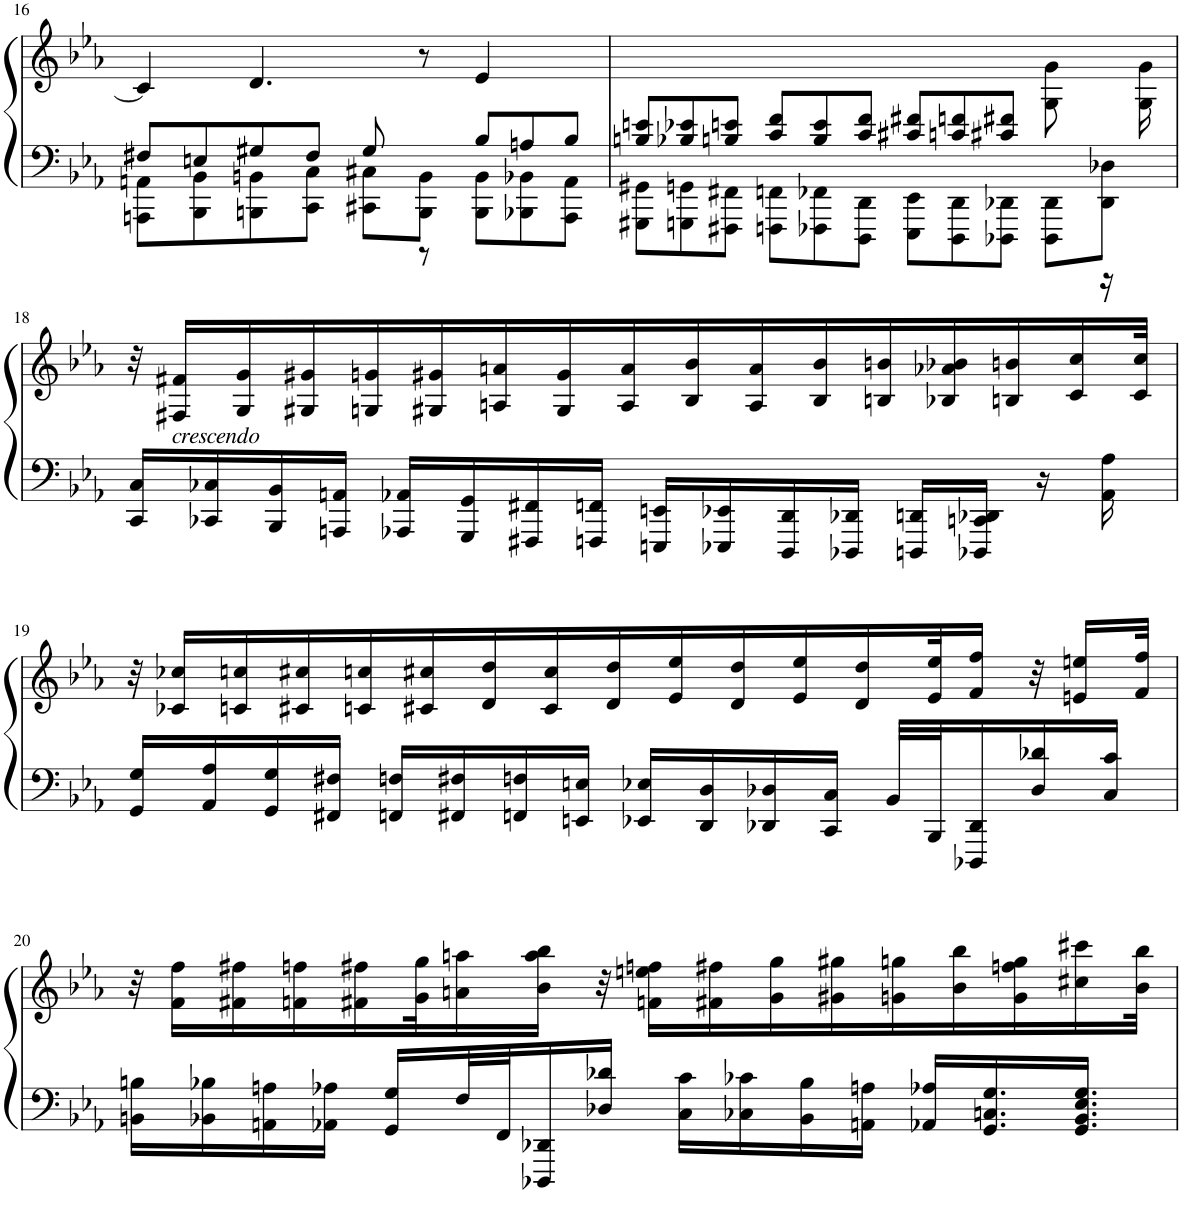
**kern	**kern
*part1	*part1
*staff2	*staff1
*I"Piano	*
*I'Pno.	*
!!LO:PB:g=z
*clefF4	*clefG2
*k[b-e-a-]	*k[b-e-a-]
*M4/4	*M4/4
=16	=16
*^	*
8AAAn\ 8AAn\L	8F#X/L	4c#/]
8BBB-\ 8BB-\	8En/	.
8BBBn\ 8BBn\	8G#X/	4.d/
8CC\ 8C\J	8F#/J	.
8CC#X\ 8C#X\L	8G#/	.
8BBB\ 8BB\J	8r	8r
*Xbrackettup	*	*
12BBB\ 12BB\L	12B-/L	4e-/
12BBB-X\ 12BB-X\	12An/	.
12AAA\ 12AA\J	12B-/J	.
=17	=17	=17
*	*	*^
12GGG#X\ 12GG#X\L	12Bn/ 12en/L	1ryy	2.ryy
12GGGn\ 12GGn\	12B-X/ 12e-X/	.	.
12FFF#X\ 12FF#X\J	12Bn/ 12en/J	.	.
12FFFn\ 12FFn\L	12c/ 12f/L	.	.
12FFF-X\ 12FF-X\	12B/ 12e/	.	.
12DDD\ 12DD\J	12c/ 12f/J	.	.
12EEE-\ 12EE-\L	12c#X/ 12f#X/L	.	.
12DDD\ 12DD\	12cn/ 12fn/	.	.
12DDD-X\ 12DD-X\J	12c#X/ 12f#X/J	.	.
8DDD-\ 8DD-\L	8ryy	.	8G\ 8g\
8DD-\ 8D-X\J	16r	.	16ryy
.	16ryy	.	16G\ 16g\
*v	*v	*	*
*	*v	*v
!!LO:LB:g=z
=18	=18
16CC/ 16C/LL	32r
!	!LO:TX:b:i:t=crescendo
.	16F#X/ 16f#X/LL
16CC-X/ 16C-X/	.
.	16G/ 16g/
16BBB-/ 16BB-/	.
.	16G#X/ 16g#X/
16AAAn/ 16AAn/JJ	.
.	16Gn/ 16gn/
16AAA-X/ 16AA-X/LL	.
.	16G#X/ 16g#X/
16GGG/ 16GG/	.
.	16An/ 16an/
16FFF#X/ 16FF#X/	.
.	16G#/ 16g#/
16FFFn/ 16FFn/JJ	.
.	16A/ 16a/
16EEEn/ 16EEn/LL	.
.	16B-/ 16b-/
16EEE-X/ 16EE-X/	.
.	16A/ 16a/
16DDD/ 16DD/	.
.	16B-/ 16b-/
16DDD-X/ 16DD-X/JJ	.
.	16Bn/ 16bn/
16DDDn/ 16DDn/LL	.
.	16B-X/ 16a-X/ 16b-X/
16DDD-X/ 16CCn/ 16DD-X/JJ	.
.	16Bn/ 16bn/
16r	.
.	16c/ 16cc/
16AA-\ 16A-\	.
.	32c/ 32cc/JJk
!!LO:LB:g=z
=19	=19
16GG/ 16G/LL	32r
.	16c-X/ 16cc-X/LL
16AA-/ 16A-/	.
.	16cn/ 16ccn/
16GG/ 16G/	.
.	16c#X/ 16cc#X/
16FF#X/ 16F#X/JJ	.
.	16cn/ 16ccn/
16FFn/ 16Fn/LL	.
.	16c#X/ 16cc#X/
16FF#X/ 16F#X/	.
.	16d/ 16dd/
16FFn/ 16Fn/	.
.	16c#/ 16cc#/
16EEn/ 16En/JJ	.
.	16d/ 16dd/
16EE-X/ 16E-X/LL	.
.	16e-/ 16ee-/
16DD/ 16D/	.
.	16d/ 16dd/
16DD-X/ 16D-X/	.
.	16e-/ 16ee-/
16CC/ 16C/JJ	.
.	16d/ 16dd/
32BB-/LLL	.
32BBB-/J	32e-/ 32ee-/K
16DDD-X/ 16DD-/	16f/ 16ff/JJ
16D-/ 16d-X/	32r
.	16en/ 16een/LL
16C/ 16c/JJ	.
.	32f/ 32ff/JJk
!!LO:LB:g=z
=20	=20
16BBn\ 16Bn\LL	32r
.	16f\ 16ff\LL
16BB-X\ 16B-X\	.
.	16f#X\ 16ff#X\
16AAn\ 16An\	.
.	16fn\ 16ffn\
16AA-X\ 16A-X\JJ	.
.	16f#X\ 16ff#X\
16GG/ 16G/LL	.
.	32g\ 32gg\K
32F/L	16an\ 16aan\
32FF/J	.
16DDD-X/ 16DD-X/	16b-\ 16aa\ 16bb-\JJ
16D-X/ 16d-X/JJ	32r
.	16fn\ 16een\ 16ffn\LL
16C\ 16c\LL	.
.	16f#X\ 16ff#X\
16C-X\ 16c-X\	.
.	16g\ 16gg\
16BB-\ 16B-\	.
.	16g#X\ 16gg#X\
16AAn\ 16An\JJ	.
.	16gn\ 16ggn\
16AA-X/ 16A-X/LL	.
.	16b-\ 16bb-\
16.GG/ 16.Cn/ 16.G/	.
.	16g\ 16ffn\ 16gg\
16.GG/ 16.BB-/ 16.E-/ 16.G/JJ	16cc#X\ 16ccc#X\
.	32b-\ 32bb-\JJk
=	=
*-	*-
